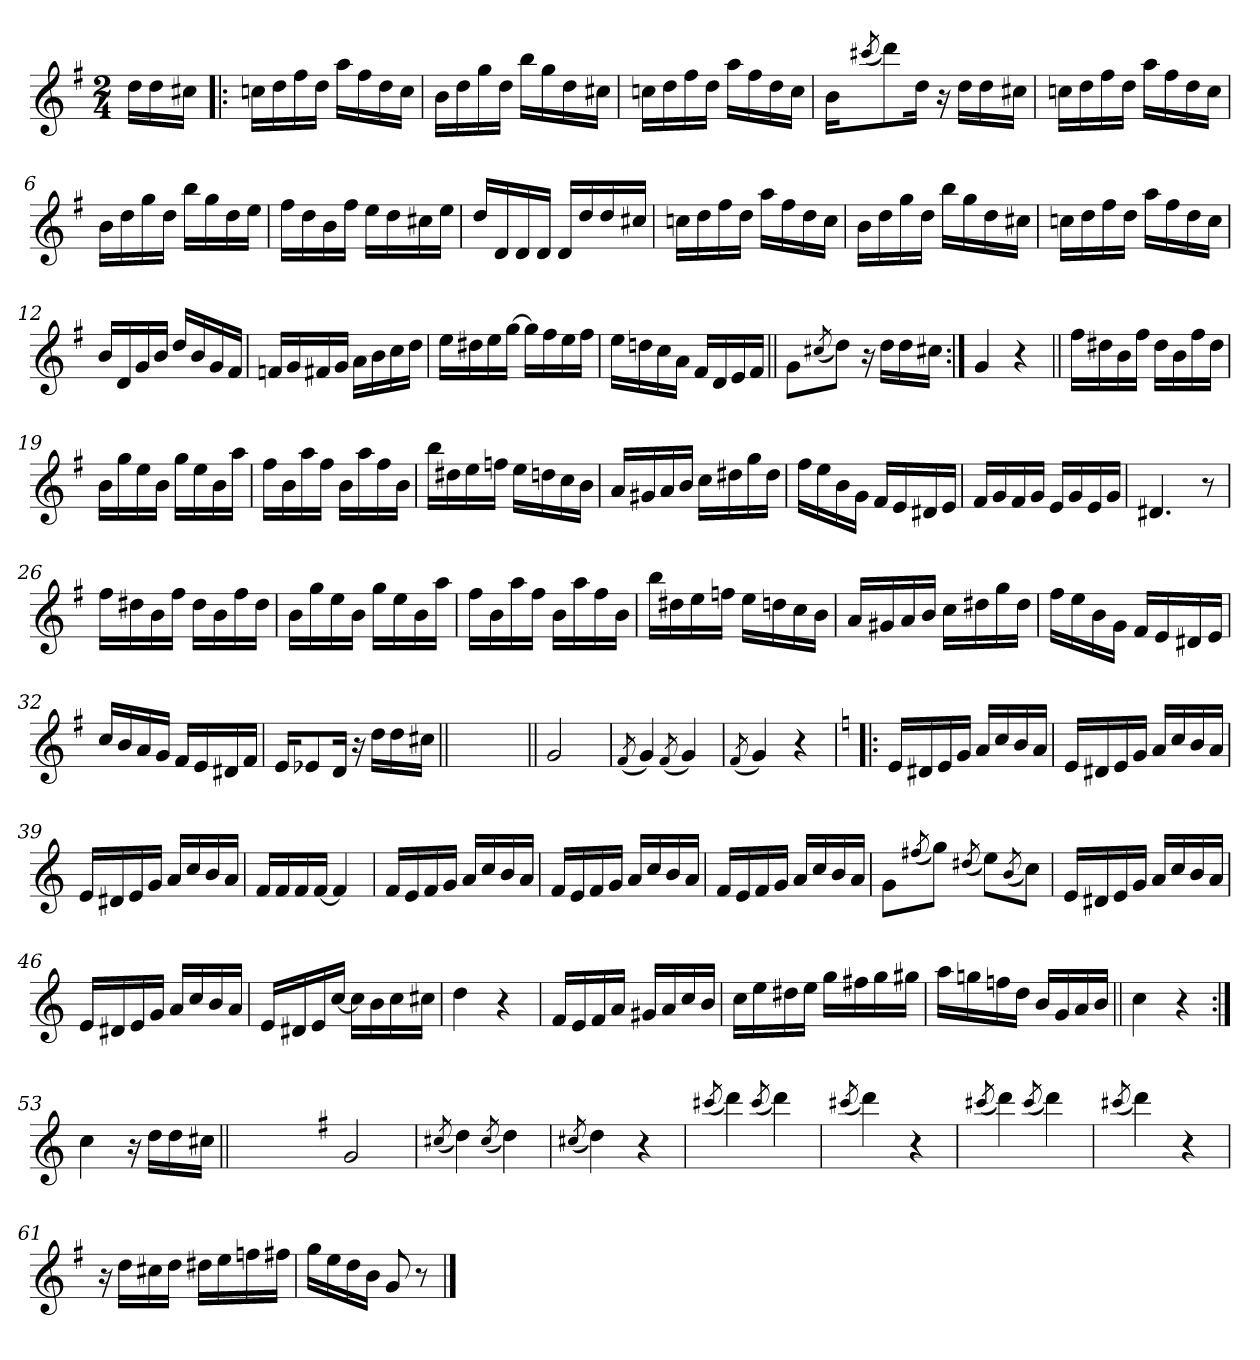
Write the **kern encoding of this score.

**kern
*part1
*staff1
*clefG2
*k[f#]
*G:
*M2/4
=
16dd\LL
16dd\
16cc#X\JJ
=1!|:
16ccn\LL
16dd\
16ff#\
16dd\JJ
16aa\LL
16ff#\
16dd\
16cc\JJ
=2
16b\LL
16dd\
16gg\
16dd\JJ
16bb\LL
16gg\
16dd\
16cc#X\JJ
=3
16ccn\LL
16dd\
16ff#\
16dd\JJ
16aa\LL
16ff#\
16dd\
16cc\JJ
=4
16b\KL
(<8qccc#X/
8ddd\)
16dd\Jk
16r
16dd\LL
16dd\
16cc#X\JJ
!!LO:LB:g=z
=5
16ccn\LL
16dd\
16ff#\
16dd\JJ
16aa\LL
16ff#\
16dd\
16cc\JJ
=6
16b\LL
16dd\
16gg\
16dd\JJ
16bb\LL
16gg\
16dd\
16ee\JJ
=7
16ff#\LL
16dd\
16b\
16ff#\JJ
16ee\LL
16dd\
16cc#X\
16ee\JJ
=8
16dd/LL
16d/
16d/
16d/JJ
16d/LL
16dd/
16dd/
16cc#X/JJ
!!LO:LB:g=z
=9
16ccn\LL
16dd\
16ff#\
16dd\JJ
16aa\LL
16ff#\
16dd\
16cc\JJ
=10
16b\LL
16dd\
16gg\
16dd\JJ
16bb\LL
16gg\
16dd\
16cc#X\JJ
=11
16ccn\LL
16dd\
16ff#\
16dd\JJ
16aa\LL
16ff#\
16dd\
16cc\JJ
=12
16b/LL
16d/
16g/
16b/JJ
16dd/LL
16b/
16g/
16f#/JJ
!!LO:LB:g=z
=13
16fn/LL
16g/
16f#X/
16g/JJ
16a\LL
16b\
16cc\
16dd\JJ
=14
16ee\LL
16dd#X\
16ee\
[16gg\JJ
16gg\LL]
16ff#\
16ee\
16ff#\JJ
=15
16ee\LL
16ddn\
16cc\
16a\JJ
16f#/LL
16d/
16e/
16f#/JJ
=16||
8g\L
(<8qcc#X/
8dd\J)
16r
16dd\LL
16dd\
16cc#X\JJ
=17:|!
4g/
4r
!!LO:LB:g=z
=18||
16ff#\LL
16dd#X\
16b\
16ff#\JJ
16dd#\LL
16b\
16ff#\
16dd#\JJ
=19
16b\LL
16gg\
16ee\
16b\JJ
16gg\LL
16ee\
16b\
16aa\JJ
=20
16ff#\LL
16b\
16aa\
16ff#\JJ
16b\LL
16aa\
16ff#\
16b\JJ
=21
16bb\LL
16dd#X\
16ee\
16ffn\JJ
16ee\LL
16ddn\
16cc\
16b\JJ
!!LO:LB:g=z
=22
16a/LL
16g#X/
16a/
16b/JJ
16cc\LL
16dd#X\
16gg\
16dd#\JJ
=23
16ff#\LL
16ee\
16b\
16g\JJ
16f#/LL
16e/
16d#X/
16e/JJ
=24
16f#/LL
16g/
16f#/
16g/JJ
16e/LL
16g/
16e/
16g/JJ
=25
4.d#X/
8r
=26
16ff#\LL
16dd#X\
16b\
16ff#\JJ
16dd#\LL
16b\
16ff#\
16dd#\JJ
!!LO:LB:g=z
=27
16b\LL
16gg\
16ee\
16b\JJ
16gg\LL
16ee\
16b\
16aa\JJ
=28
16ff#\LL
16b\
16aa\
16ff#\JJ
16b\LL
16aa\
16ff#\
16b\JJ
=29
16bb\LL
16dd#X\
16ee\
16ffn\JJ
16ee\LL
16ddn\
16cc\
16b\JJ
=30
16a/LL
16g#X/
16a/
16b/JJ
16cc\LL
16dd#X\
16gg\
16dd#\JJ
!!LO:LB:g=z
=31
16ff#\LL
16ee\
16b\
16g\JJ
16f#/LL
16e/
16d#X/
16e/JJ
=32
16cc/LL
16b/
16a/
16g/JJ
16f#/LL
16e/
16d#X/
16f#/JJ
=33
16e/KL
8e-X/
16d/Jk
16r
16dd\LL
16dd\
16cc#X\JJ
=33X1||
*stria0
2ryy
!!LO:LB:g=z
=34||
*stria5
2g/
=35
(<8qf#/
4g/)
(<8qf#/
4g/)
=36
(<8qf#/
4g/)
4r
=37!|:
*k[]
*C:
16e/LL
16d#X/
16e/
16g/JJ
16a/LL
16cc/
16b/
16a/JJ
=38
16e/LL
16d#X/
16e/
16g/JJ
16a/LL
16cc/
16b/
16a/JJ
!!LO:LB:g=z
=39
16e/LL
16d#X/
16e/
16g/JJ
16a/LL
16cc/
16b/
16a/JJ
=40
16f/LL
16f/
16f/
[16f/JJ
4f/]
=41
16f/LL
16e/
16f/
16g/JJ
16a/LL
16cc/
16b/
16a/JJ
=42
16f/LL
16e/
16f/
16g/JJ
16a/LL
16cc/
16b/
16a/JJ
!!LO:PB:g=z
=43
16f/LL
16e/
16f/
16g/JJ
16a/LL
16cc/
16b/
16a/JJ
=44
8g\L
(<8qff#X/
8gg\J)
(<8qdd#X/
8ee\L)
(<8qb/
8cc\J)
=45
16e/LL
16d#X/
16e/
16g/JJ
16a/LL
16cc/
16b/
16a/JJ
=46
16e/LL
16d#X/
16e/
16g/JJ
16a/LL
16cc/
16b/
16a/JJ
!!LO:LB:g=z
=47
16e/LL
16d#X/
16e/
[16cc/JJ
16cc\LL]
16b\
16cc\
16cc#X\JJ
=48
4dd\
4r
=49
16f/LL
16e/
16f/
16a/JJ
16g#X/LL
16a/
16cc/
16b/JJ
=50
16cc\LL
16ee\
16dd#X\
16ee\JJ
16gg\LL
16ff#X\
16gg\
16gg#X\JJ
!!LO:LB:g=z
=51
16aa\LL
16ggn\
16ffn\
16dd\JJ
16b/LL
16g/
16a/
16b/JJ
=52||
4cc\
4r
=53:|!
4cc\
16r
16dd\LL
16dd\
16cc#X\JJ
=53X2||
*stria0
2ryy
!!LO:LB:g=z
=54-
*stria5
*k[f#]
*G:
2g/
=55
(<8qcc#X/
4dd\)
(<8qcc#/
4dd\)
=56
(<8qcc#X/
4dd\)
4r
=57
(<8qccc#X/
4ddd\)
(<8qccc#/
4ddd\)
=58
(<8qccc#X/
4ddd\)
4r
=59
(<8qccc#X/
4ddd\)
(<8qccc#/
4ddd\)
!!LO:LB:g=z
=60
(<8qccc#X/
4ddd\)
4r
=61
16r
16dd\LL
16cc#X\
16dd\JJ
16dd#X\LL
16ee\
16ffn\
16ff#X\JJ
=62
16gg\LL
16ee\
16dd\
16b\JJ
8g/
8r
==
*-
